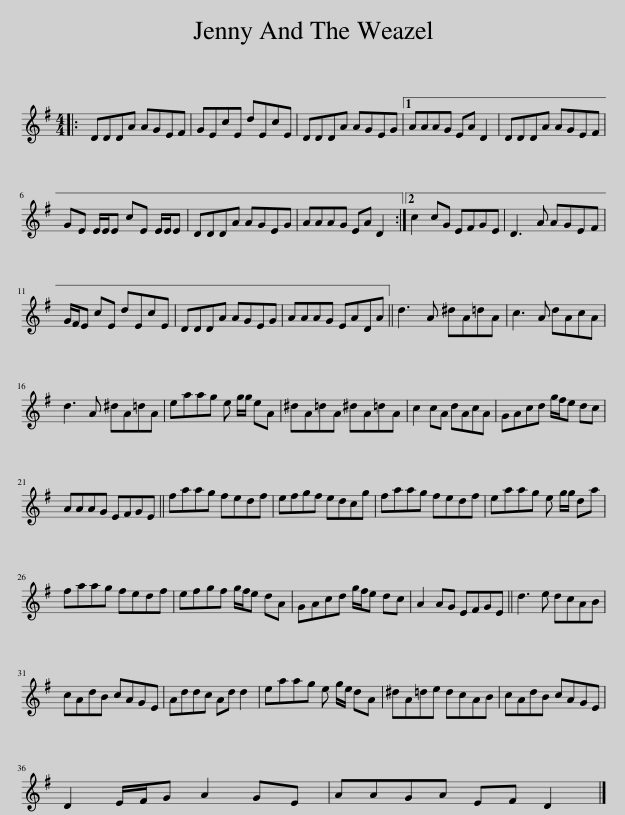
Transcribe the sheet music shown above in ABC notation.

X:1
L:1/8
M:4/4
I:linebreak $
K:G
V:1 treble
V:1
|: DDDA AGEF | GEcE dEcE | DDDA AGEG |1 AAAG EA D2 | DDDA AGEF |$ %5
 GE E/E/E cE E/E/E | DDDA AGEG | AAAG EA D2 :|2 c2 cG EFGE | D3 A AGEF |$ %10
 G/F/E cE dEcE | DDDA AGEG | AAAG EADA || d3 A ^dA=dA | c3 A dAcA |$ %15
 d3 A ^dA=dA | eaag e g/g/ eA | ^dA=dA ^dA=dA | c2 cA dAcA | GAcd g/f/e dc |$ %20
 AAAG EFGE || faag fedf | efgf edcg | faag fedf | eaag e g/g/ da |$ %25
 faag fedf | efgf g/f/e dA | GAcd g/f/e dc | A2 AG EFGE || d3 e dcAB |$ %30
 cAdB cAGE | Addc Ad d2 | eaag e g/e/ dA | ^dA=de dcAB | cAdB cAGE |$ %35
 D2 E/F/G A2 GE | AAGA EF D2 |] %37
